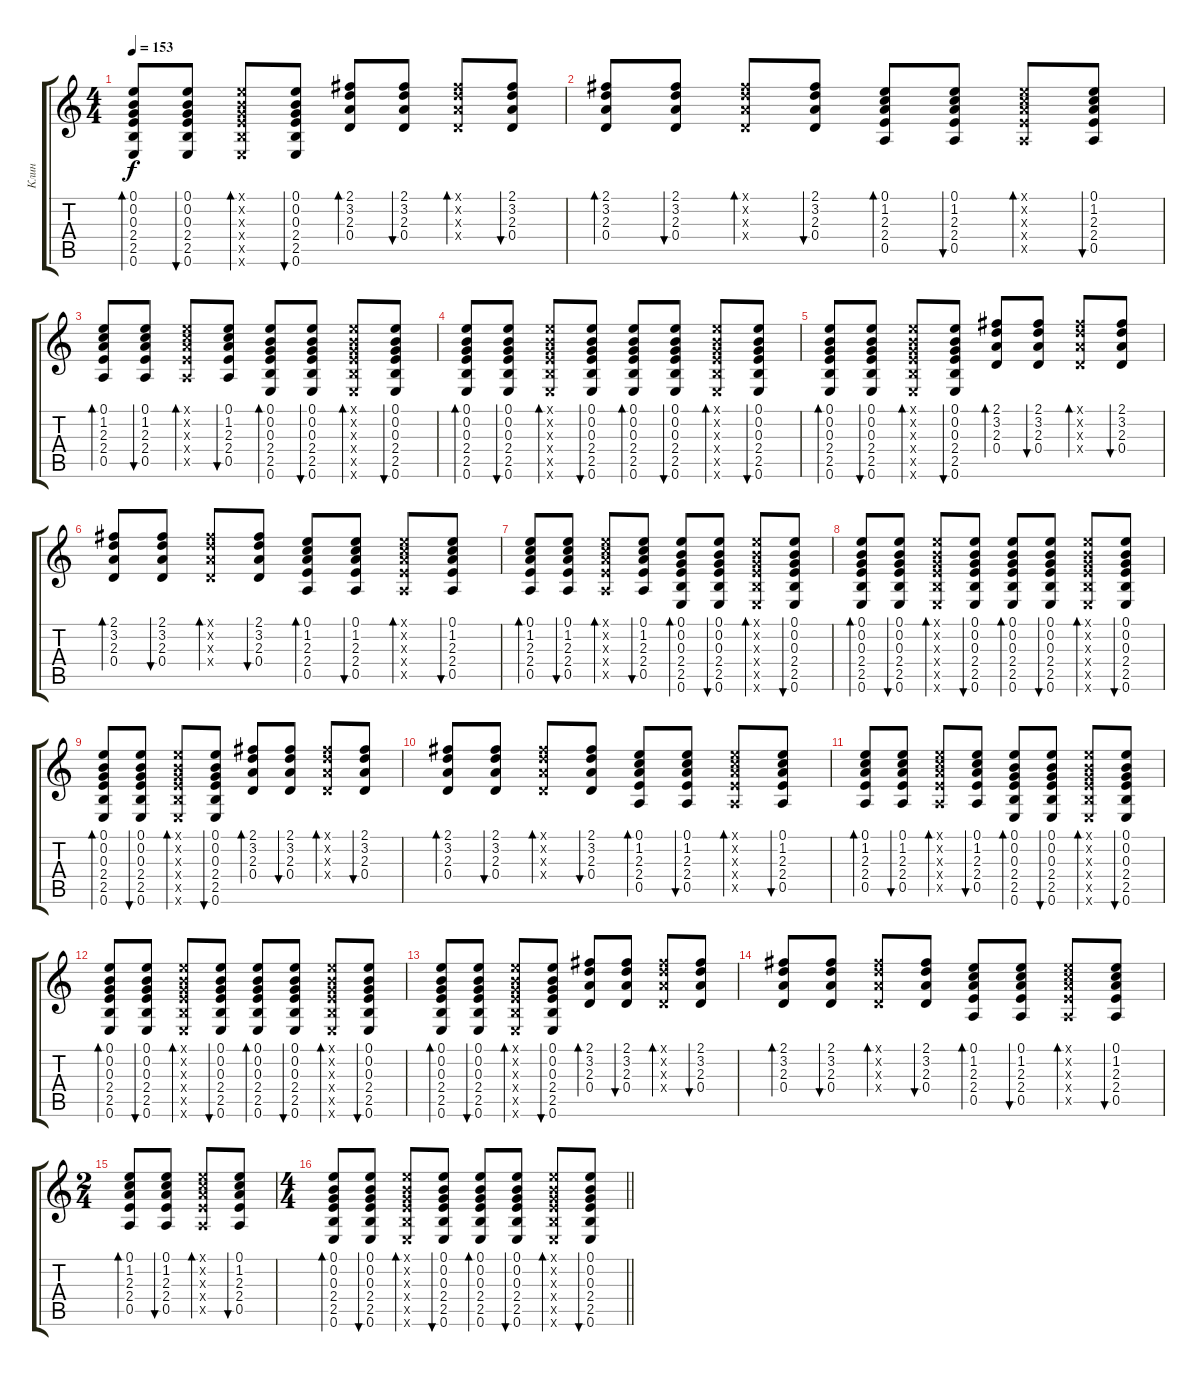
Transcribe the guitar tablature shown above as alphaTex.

\track ("Клин" "Клин") {instrument electricguitarclean}
\staff {score tabs}
\tuning (E4 B3 G3 D3 A2 E2) {hide}
\ts (4 4)
\tempo 153
\clef g2
\ks c
(0.1 0.2 0.3 2.4 2.5 0.6).8{bd 30 dy f} (0.1 0.2 0.3 2.4 2.5 0.6).8{bu 30} (0.1{x} 0.2{x} 0.3{x} 2.4{x} 2.5{x} 0.6{x}).8{bd 30} (0.1 0.2 0.3 2.4 2.5 0.6).8{bu 30} (2.1 3.2 2.3 0.4).8{bd 30} (2.1 3.2 2.3 0.4).8{bu 30} (2.1{x} 3.2{x} 2.3{x} 0.4{x}).8{bd 30} (2.1 3.2 2.3 0.4).8{bu 30} |
(2.1 3.2 2.3 0.4).8{bd 30} (2.1 3.2 2.3 0.4).8{bu 30} (2.1{x} 3.2{x} 2.3{x} 0.4{x}).8{bd 30} (2.1 3.2 2.3 0.4).8{bu 30} (0.1 1.2 2.3 2.4 0.5).8{bd 30} (0.1 1.2 2.3 2.4 0.5).8{bu 30} (0.1{x} 1.2{x} 2.3{x} 2.4{x} 0.5{x}).8{bd 30} (0.1 1.2 2.3 2.4 0.5).8{bu 30} |
(0.1 1.2 2.3 2.4 0.5).8{bd 30} (0.1 1.2 2.3 2.4 0.5).8{bu 30} (0.1{x} 1.2{x} 2.3{x} 2.4{x} 0.5{x}).8{bd 30} (0.1 1.2 2.3 2.4 0.5).8{bu 30} (0.1 0.2 0.3 2.4 2.5 0.6).8{bd 30} (0.1 0.2 0.3 2.4 2.5 0.6).8{bu 30} (0.1{x} 0.2{x} 0.3{x} 2.4{x} 2.5{x} 0.6{x}).8{bd 30} (0.1 0.2 0.3 2.4 2.5 0.6).8{bu 30} |
(0.1 0.2 0.3 2.4 2.5 0.6).8{bd 30} (0.1 0.2 0.3 2.4 2.5 0.6).8{bu 30} (0.1{x} 0.2{x} 0.3{x} 2.4{x} 2.5{x} 0.6{x}).8{bd 30} (0.1 0.2 0.3 2.4 2.5 0.6).8{bu 30} (0.1 0.2 0.3 2.4 2.5 0.6).8{bd 30} (0.1 0.2 0.3 2.4 2.5 0.6).8{bu 30} (0.1{x} 0.2{x} 0.3{x} 2.4{x} 2.5{x} 0.6{x}).8{bd 30} (0.1 0.2 0.3 2.4 2.5 0.6).8{bu 30} |
(0.1 0.2 0.3 2.4 2.5 0.6).8{bd 30} (0.1 0.2 0.3 2.4 2.5 0.6).8{bu 30} (0.1{x} 0.2{x} 0.3{x} 2.4{x} 2.5{x} 0.6{x}).8{bd 30} (0.1 0.2 0.3 2.4 2.5 0.6).8{bu 30} (2.1 3.2 2.3 0.4).8{bd 30} (2.1 3.2 2.3 0.4).8{bu 30} (2.1{x} 3.2{x} 2.3{x} 0.4{x}).8{bd 30} (2.1 3.2 2.3 0.4).8{bu 30} |
(2.1 3.2 2.3 0.4).8{bd 30} (2.1 3.2 2.3 0.4).8{bu 30} (2.1{x} 3.2{x} 2.3{x} 0.4{x}).8{bd 30} (2.1 3.2 2.3 0.4).8{bu 30} (0.1 1.2 2.3 2.4 0.5).8{bd 30} (0.1 1.2 2.3 2.4 0.5).8{bu 30} (0.1{x} 1.2{x} 2.3{x} 2.4{x} 0.5{x}).8{bd 30} (0.1 1.2 2.3 2.4 0.5).8{bu 30} |
(0.1 1.2 2.3 2.4 0.5).8{bd 30} (0.1 1.2 2.3 2.4 0.5).8{bu 30} (0.1{x} 1.2{x} 2.3{x} 2.4{x} 0.5{x}).8{bd 30} (0.1 1.2 2.3 2.4 0.5).8{bu 30} (0.1 0.2 0.3 2.4 2.5 0.6).8{bd 30} (0.1 0.2 0.3 2.4 2.5 0.6).8{bu 30} (0.1{x} 0.2{x} 0.3{x} 2.4{x} 2.5{x} 0.6{x}).8{bd 30} (0.1 0.2 0.3 2.4 2.5 0.6).8{bu 30} |
(0.1 0.2 0.3 2.4 2.5 0.6).8{bd 30} (0.1 0.2 0.3 2.4 2.5 0.6).8{bu 30} (0.1{x} 0.2{x} 0.3{x} 2.4{x} 2.5{x} 0.6{x}).8{bd 30} (0.1 0.2 0.3 2.4 2.5 0.6).8{bu 30} (0.1 0.2 0.3 2.4 2.5 0.6).8{bd 30} (0.1 0.2 0.3 2.4 2.5 0.6).8{bu 30} (0.1{x} 0.2{x} 0.3{x} 2.4{x} 2.5{x} 0.6{x}).8{bd 30} (0.1 0.2 0.3 2.4 2.5 0.6).8{bu 30} |
(0.1 0.2 0.3 2.4 2.5 0.6).8{bd 30} (0.1 0.2 0.3 2.4 2.5 0.6).8{bu 30} (0.1{x} 0.2{x} 0.3{x} 2.4{x} 2.5{x} 0.6{x}).8{bd 30} (0.1 0.2 0.3 2.4 2.5 0.6).8{bu 30} (2.1 3.2 2.3 0.4).8{bd 30} (2.1 3.2 2.3 0.4).8{bu 30} (2.1{x} 3.2{x} 2.3{x} 0.4{x}).8{bd 30} (2.1 3.2 2.3 0.4).8{bu 30} |
(2.1 3.2 2.3 0.4).8{bd 30} (2.1 3.2 2.3 0.4).8{bu 30} (2.1{x} 3.2{x} 2.3{x} 0.4{x}).8{bd 30} (2.1 3.2 2.3 0.4).8{bu 30} (0.1 1.2 2.3 2.4 0.5).8{bd 30} (0.1 1.2 2.3 2.4 0.5).8{bu 30} (0.1{x} 1.2{x} 2.3{x} 2.4{x} 0.5{x}).8{bd 30} (0.1 1.2 2.3 2.4 0.5).8{bu 30} |
(0.1 1.2 2.3 2.4 0.5).8{bd 30} (0.1 1.2 2.3 2.4 0.5).8{bu 30} (0.1{x} 1.2{x} 2.3{x} 2.4{x} 0.5{x}).8{bd 30} (0.1 1.2 2.3 2.4 0.5).8{bu 30} (0.1 0.2 0.3 2.4 2.5 0.6).8{bd 30} (0.1 0.2 0.3 2.4 2.5 0.6).8{bu 30} (0.1{x} 0.2{x} 0.3{x} 2.4{x} 2.5{x} 0.6{x}).8{bd 30} (0.1 0.2 0.3 2.4 2.5 0.6).8{bu 30} |
(0.1 0.2 0.3 2.4 2.5 0.6).8{bd 30} (0.1 0.2 0.3 2.4 2.5 0.6).8{bu 30} (0.1{x} 0.2{x} 0.3{x} 2.4{x} 2.5{x} 0.6{x}).8{bd 30} (0.1 0.2 0.3 2.4 2.5 0.6).8{bu 30} (0.1 0.2 0.3 2.4 2.5 0.6).8{bd 30} (0.1 0.2 0.3 2.4 2.5 0.6).8{bu 30} (0.1{x} 0.2{x} 0.3{x} 2.4{x} 2.5{x} 0.6{x}).8{bd 30} (0.1 0.2 0.3 2.4 2.5 0.6).8{bu 30} |
(0.1 0.2 0.3 2.4 2.5 0.6).8{bd 30} (0.1 0.2 0.3 2.4 2.5 0.6).8{bu 30} (0.1{x} 0.2{x} 0.3{x} 2.4{x} 2.5{x} 0.6{x}).8{bd 30} (0.1 0.2 0.3 2.4 2.5 0.6).8{bu 30} (2.1 3.2 2.3 0.4).8{bd 30} (2.1 3.2 2.3 0.4).8{bu 30} (2.1{x} 3.2{x} 2.3{x} 0.4{x}).8{bd 30} (2.1 3.2 2.3 0.4).8{bu 30} |
(2.1 3.2 2.3 0.4).8{bd 30} (2.1 3.2 2.3 0.4).8{bu 30} (2.1{x} 3.2{x} 2.3{x} 0.4{x}).8{bd 30} (2.1 3.2 2.3 0.4).8{bu 30} (0.1 1.2 2.3 2.4 0.5).8{bd 30} (0.1 1.2 2.3 2.4 0.5).8{bu 30} (0.1{x} 1.2{x} 2.3{x} 2.4{x} 0.5{x}).8{bd 30} (0.1 1.2 2.3 2.4 0.5).8{bu 30} |
\ts (2 4)
(0.1 1.2 2.3 2.4 0.5).8{bd 30} (0.1 1.2 2.3 2.4 0.5).8{bu 30} (0.1{x} 1.2{x} 2.3{x} 2.4{x} 0.5{x}).8{bd 30} (0.1 1.2 2.3 2.4 0.5).8{bu 30} |
\ts (4 4)
\barLineRight lightlight
(0.1 0.2 0.3 2.4 2.5 0.6).8{bd 30} (0.1 0.2 0.3 2.4 2.5 0.6).8{bu 30} (0.1{x} 0.2{x} 0.3{x} 2.4{x} 2.5{x} 0.6{x}).8{bd 30} (0.1 0.2 0.3 2.4 2.5 0.6).8{bu 30} (0.1 0.2 0.3 2.4 2.5 0.6).8{bd 30} (0.1 0.2 0.3 2.4 2.5 0.6).8{bu 30} (0.1{x} 0.2{x} 0.3{x} 2.4{x} 2.5{x} 0.6{x}).8{bd 30} (0.1 0.2 0.3 2.4 2.5 0.6).8{bu 30}
